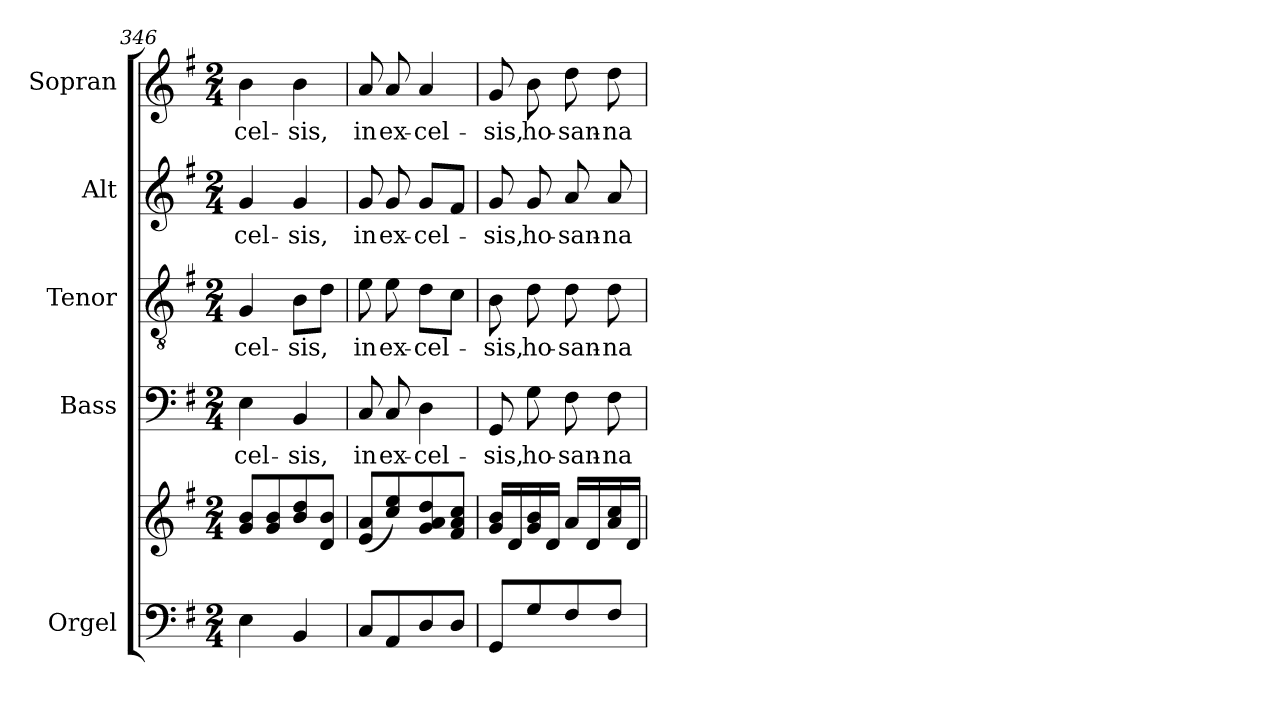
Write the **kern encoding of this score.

**kern	**kern	**kern	**text	**kern	**text	**kern	**text	**kern	**text
*part5	*part5	*part4	*part4	*part3	*part3	*part2	*part2	*part1	*part1
*staff6	*staff5	*staff4	*staff4	*staff3	*staff3	*staff2	*staff2	*staff1	*staff1
*I"Orgel	*	*I"Bass	*	*I"Tenor	*	*I"Alt	*	*I"Sopran	*
*I'Org.	*	*I'B.	*	*I'T.	*	*I'A.	*	*I'S.	*
*clefF4	*clefG2	*clefF4	*	*clefGv2	*	*clefG2	*	*clefG2	*
*k[f#]	*k[f#]	*k[f#]	*	*k[f#]	*	*k[f#]	*	*k[f#]	*
*G:	*G:	*G:	*	*G:	*	*G:	*	*G:	*
*M2/4	*M2/4	*M2/4	*	*M2/4	*	*M2/4	*	*M2/4	*
=346	=346	=346	=346	=346	=346	=346	=346	=346	=346
!	!	!	!LO:LY:b	!	!LO:LY:b	!	!LO:LY:b	!	!LO:LY:b
4E\	8g/ 8b/L	4E\	-cel-	4G/	-cel-	4g/	-cel-	4b\	-cel-
.	8g/ 8b/	.	.	.	.	.	.	.	.
!	!	!	!LO:LY:b	!	!LO:LY:b	!	!LO:LY:b	!	!LO:LY:b
4BB/	8b/ 8dd/	4BB/	-sis,	8B\L	-sis,	4g/	-sis,	4b\	-sis,
.	8d/ 8b/J	.	.	8d\J	.	.	.	.	.
!!LO:PB:g=z
=347	=347	=347	=347	=347	=347	=347	=347	=347	=347
!	!	!	!LO:LY:b	!	!LO:LY:b	!	!LO:LY:b	!	!LO:LY:b
8C/L	(<8e/ 8a/L	8C/	in	8e\	in	8g/	in	8a/	in
!	!	!	!LO:LY:b	!	!LO:LY:b	!	!LO:LY:b	!	!LO:LY:b
8AA/	8cc/ 8ee/)	8C/	ex-	8e\	ex-	8g/	ex-	8a/	ex-
!	!	!	!LO:LY:b	!	!LO:LY:b	!	!LO:LY:b	!	!LO:LY:b
8D/	8g/ 8a/ 8dd/	4D\	-cel-	8d\L	-cel-	8g/L	-cel-	4a/	-cel-
8D/J	8f#/ 8a/ 8cc/J	.	.	8c\J	.	8f#/J	.	.	.
=348	=348	=348	=348	=348	=348	=348	=348	=348	=348
!	!	!	!LO:LY:b	!	!LO:LY:b	!	!LO:LY:b	!	!LO:LY:b
8GG/L	16g/ 16b/LL	8GG/	-sis,	8B\	-sis,	8g/	-sis,	8g/	-sis,
.	16d/	.	.	.	.	.	.	.	.
!	!	!	!LO:LY:b	!	!LO:LY:b	!	!LO:LY:b	!	!LO:LY:b
8G/	16g/ 16b/	8G\	ho-	8d\	ho-	8g/	ho-	8b\	ho-
.	16d/JJ	.	.	.	.	.	.	.	.
!	!	!	!LO:LY:b	!	!LO:LY:b	!	!LO:LY:b	!	!LO:LY:b
8F#/	16a/LL	8F#\	-san-	8d\	-san-	8a/	-san-	8dd\	-san-
.	16d/	.	.	.	.	.	.	.	.
!	!	!	!LO:LY:b	!	!LO:LY:b	!	!LO:LY:b	!	!LO:LY:b
8F#/J	16a/ 16cc/	8F#\	-na	8d\	-na	8a/	-na	8dd\	-na
.	16d/JJ	.	.	.	.	.	.	.	.
=	=	=	=	=	=	=	=	=	=
*-	*-	*-	*-	*-	*-	*-	*-	*-	*-
